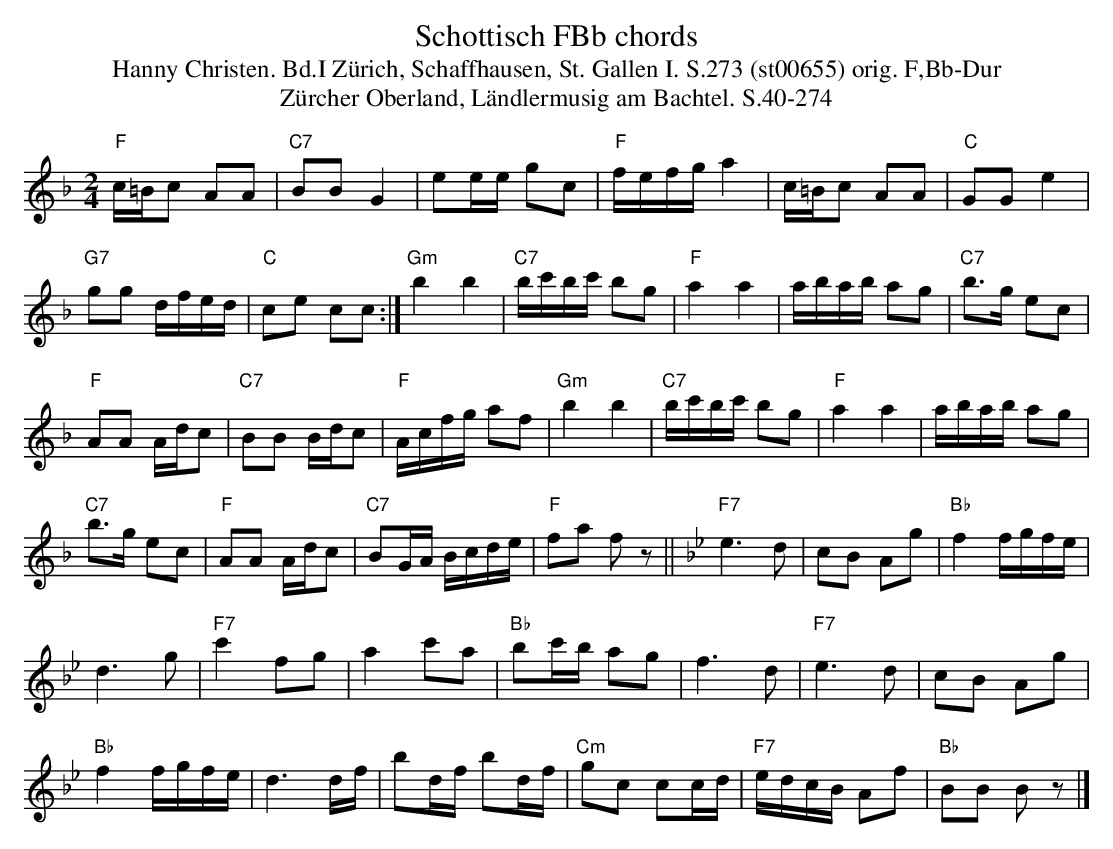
X:1
T: Schottisch FBb chords
T:Hanny Christen. Bd.I Zürich, Schaffhausen, St. Gallen I. S.273 (st00655) orig. F,Bb-Dur
T: Z\"urcher Oberland, L\"andlermusig am Bachtel. S.40-274
M:2/4
L:1/16
K:F %%MIDI gchordon
"F"c=Bc2 A2A2 | "C7"B2B2G4 | e2ee g2c2 | "F"fefga4 | c=Bc2 A2A2 | "C"G2G2e4 |
"G7"g2g2 dfed | "C"c2e2 c2c2 :| "Gm"b4b4 | "C7"bc'bc' b2g2 | "F"a4a4 | abab a2g2 |  "C7"b3g e2c2 |
"F"A2A2 Adc2 | "C7"B2B2 Bdc2 | "F"Acfg a2f2 | "Gm"b4b4 | "C7"bc'bc' b2g2 | "F"a4a4 | abab a2g2 |
"C7"b3g e2c2 | "F"A2A2 Adc2 | "C7"B2GA Bcde | "F"f2a2 f2z2 || [K:Bb] "F7"e6d2 | c2B2 A2g2 | "Bb"f4 fgfe |
d6g2 | "F7"c'4f2g2 | a4 c'2a2 | "Bb"b2c'b a2g2 | f6d2 | "F7"e6d2 | c2B2 A2g2 |
"Bb"f4 fgfe | d6df | b2df b2df | "Cm"g2c2 c2cd | "F7"edcB A2f2 | "Bb"B2B2 B2z2 |]
